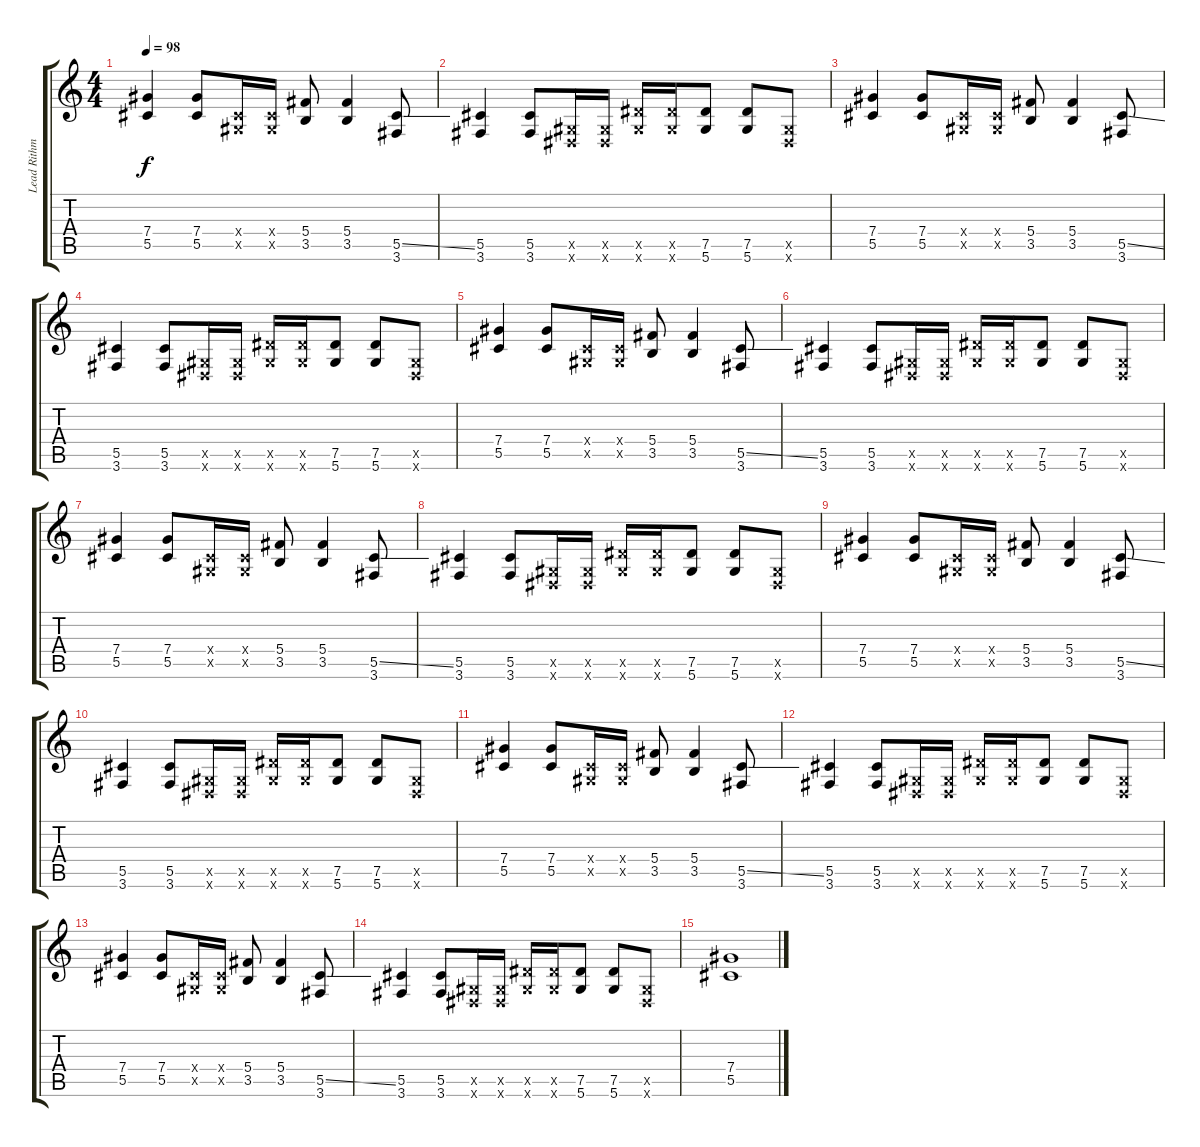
\track ("Lead Rithm" "Lead Rithm") {instrument overdrivenguitar}
\staff {score tabs}
\tuning (Eb4 Bb3 Gb3 Db3 Ab2 Eb2) {hide}
\ts (4 4)
\tempo 98
\clef g2
\ks c
(7.4 5.5).4{dy f} (7.4 5.5).8 (0.4{x} 0.5{x}).16 (0.4{x} 0.5{x}).16 (5.4 3.5).8 (5.4 3.5).4 (5.5{ss} 3.6).8 |
(5.5 3.6).4 (5.5 3.6).8 (0.5{x} 0.6{x}).16 (0.5{x} 0.6{x}).16 (7.5{x} 5.6{x}).16 (7.5{x} 5.6{x}).16 (7.5 5.6).8 (7.5 5.6).8 (0.5{x} 0.6{x}).8 |
(7.4 5.5).4 (7.4 5.5).8 (0.4{x} 0.5{x}).16 (0.4{x} 0.5{x}).16 (5.4 3.5).8 (5.4 3.5).4 (5.5{ss} 3.6).8 |
(5.5 3.6).4 (5.5 3.6).8 (0.5{x} 0.6{x}).16 (0.5{x} 0.6{x}).16 (7.5{x} 5.6{x}).16 (7.5{x} 5.6{x}).16 (7.5 5.6).8 (7.5 5.6).8 (0.5{x} 0.6{x}).8 |
(7.4 5.5).4 (7.4 5.5).8 (0.4{x} 0.5{x}).16 (0.4{x} 0.5{x}).16 (5.4 3.5).8 (5.4 3.5).4 (5.5{ss} 3.6).8 |
(5.5 3.6).4 (5.5 3.6).8 (0.5{x} 0.6{x}).16 (0.5{x} 0.6{x}).16 (7.5{x} 5.6{x}).16 (7.5{x} 5.6{x}).16 (7.5 5.6).8 (7.5 5.6).8 (0.5{x} 0.6{x}).8 |
(7.4 5.5).4 (7.4 5.5).8 (0.4{x} 0.5{x}).16 (0.4{x} 0.5{x}).16 (5.4 3.5).8 (5.4 3.5).4 (5.5{ss} 3.6).8 |
(5.5 3.6).4 (5.5 3.6).8 (0.5{x} 0.6{x}).16 (0.5{x} 0.6{x}).16 (7.5{x} 5.6{x}).16 (7.5{x} 5.6{x}).16 (7.5 5.6).8 (7.5 5.6).8 (0.5{x} 0.6{x}).8 |
(7.4 5.5).4 (7.4 5.5).8 (0.4{x} 0.5{x}).16 (0.4{x} 0.5{x}).16 (5.4 3.5).8 (5.4 3.5).4 (5.5{ss} 3.6).8 |
(5.5 3.6).4 (5.5 3.6).8 (0.5{x} 0.6{x}).16 (0.5{x} 0.6{x}).16 (7.5{x} 5.6{x}).16 (7.5{x} 5.6{x}).16 (7.5 5.6).8 (7.5 5.6).8 (0.5{x} 0.6{x}).8 |
(7.4 5.5).4 (7.4 5.5).8 (0.4{x} 0.5{x}).16 (0.4{x} 0.5{x}).16 (5.4 3.5).8 (5.4 3.5).4 (5.5{ss} 3.6).8 |
(5.5 3.6).4 (5.5 3.6).8 (0.5{x} 0.6{x}).16 (0.5{x} 0.6{x}).16 (7.5{x} 5.6{x}).16 (7.5{x} 5.6{x}).16 (7.5 5.6).8 (7.5 5.6).8 (0.5{x} 0.6{x}).8 |
(7.4 5.5).4 (7.4 5.5).8 (0.4{x} 0.5{x}).16 (0.4{x} 0.5{x}).16 (5.4 3.5).8 (5.4 3.5).4 (5.5{ss} 3.6).8 |
(5.5 3.6).4 (5.5 3.6).8 (0.5{x} 0.6{x}).16 (0.5{x} 0.6{x}).16 (7.5{x} 5.6{x}).16 (7.5{x} 5.6{x}).16 (7.5 5.6).8 (7.5 5.6).8 (0.5{x} 0.6{x}).8 |
(7.4 5.5).1
